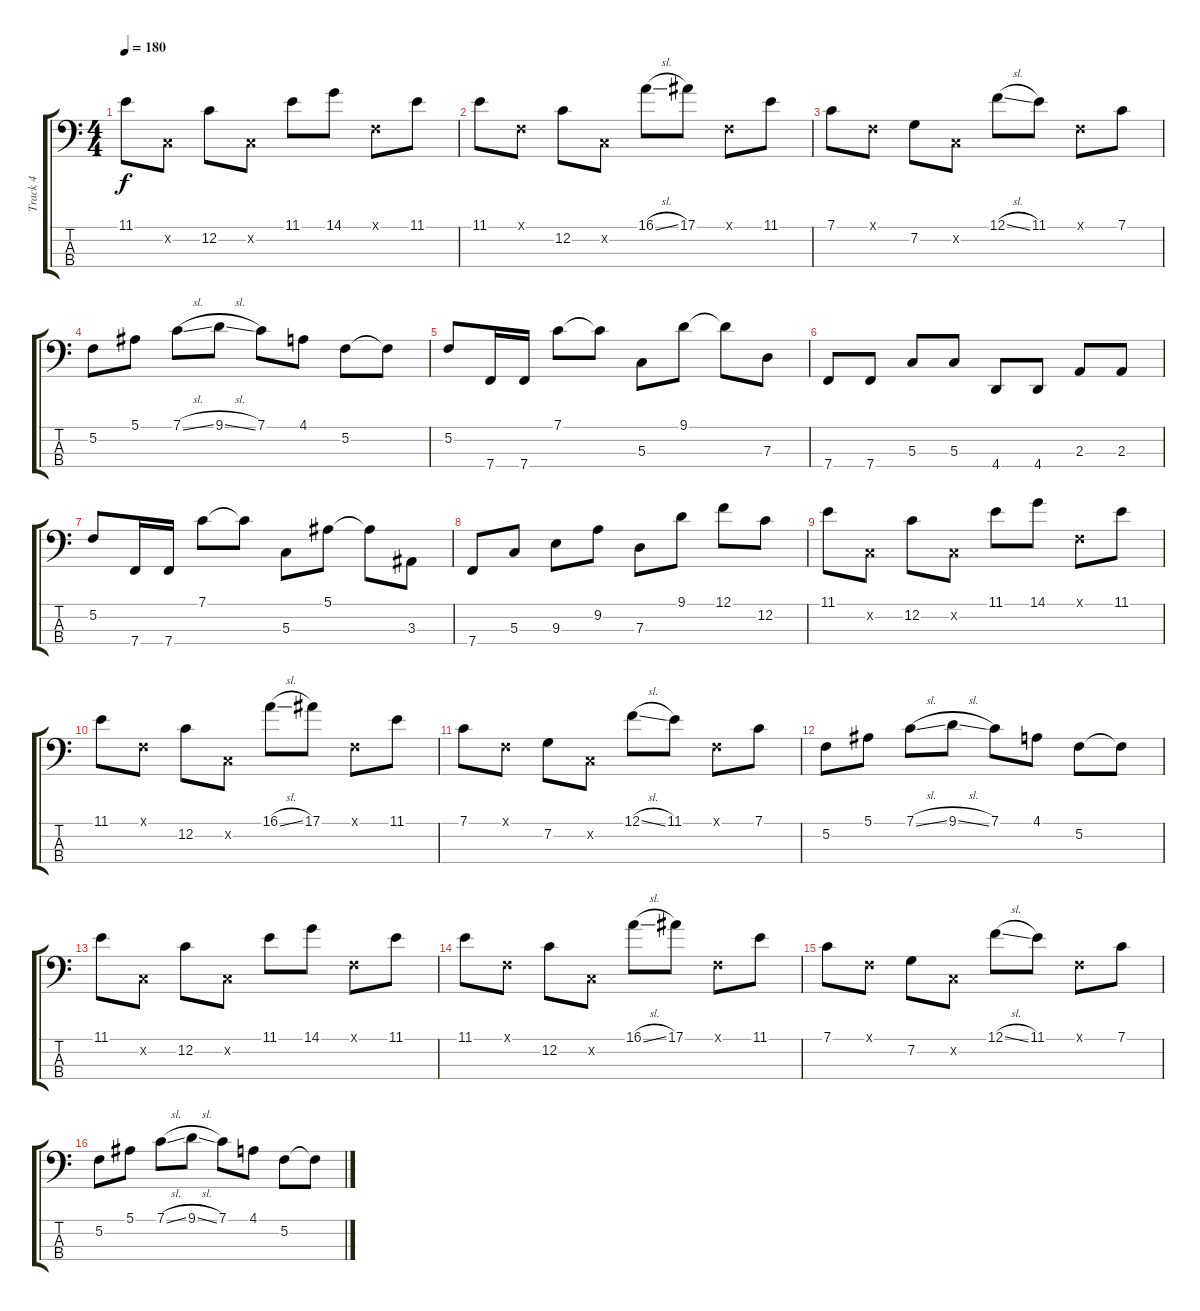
\track ("Track 4" "Track 4") {instrument electricbassfinger}
\staff {score tabs}
\tuning (F2 C2 G1 Bb0) {hide}
\ts (4 4)
\tempo 180
\clef f4
\ks c
11.1.8{dy f} 0.2{x}.8 12.2.8 0.2{x}.8 11.1.8 14.1.8 0.1{x}.8 11.1.8 |
11.1.8 0.1{x}.8 12.2.8 0.2{x}.8 16.1{sl}.8 17.1.8 0.1{x}.8 11.1.8 |
7.1.8 0.1{x}.8 7.2.8 0.2{x}.8 12.1{sl}.8 11.1.8 0.1{x}.8 7.1.8 |
5.2.8 5.1.8 7.1{sl}.8 9.1{sl}.8 7.1.8 4.1.8 5.2.8 5.2{t}.8 |
5.2.8 7.4.16 7.4.16 7.1.8 7.1{t}.8 5.3.8 9.1.8 9.1{t}.8 7.3.8 |
7.4.8 7.4.8 5.3.8 5.3.8 4.4.8 4.4.8 2.3.8 2.3.8 |
5.2.8 7.4.16 7.4.16 7.1.8 7.1{t}.8 5.3.8 5.1.8 5.1{t}.8 3.3.8 |
7.4.8 5.3.8 9.3.8 9.2.8 7.3.8 9.1.8 12.1.8 12.2.8 |
11.1.8 0.2{x}.8 12.2.8 0.2{x}.8 11.1.8 14.1.8 0.1{x}.8 11.1.8 |
11.1.8 0.1{x}.8 12.2.8 0.2{x}.8 16.1{sl}.8 17.1.8 0.1{x}.8 11.1.8 |
7.1.8 0.1{x}.8 7.2.8 0.2{x}.8 12.1{sl}.8 11.1.8 0.1{x}.8 7.1.8 |
5.2.8 5.1.8 7.1{sl}.8 9.1{sl}.8 7.1.8 4.1.8 5.2.8 5.2{t}.8 |
11.1.8 0.2{x}.8 12.2.8 0.2{x}.8 11.1.8 14.1.8 0.1{x}.8 11.1.8 |
11.1.8 0.1{x}.8 12.2.8 0.2{x}.8 16.1{sl}.8 17.1.8 0.1{x}.8 11.1.8 |
7.1.8 0.1{x}.8 7.2.8 0.2{x}.8 12.1{sl}.8 11.1.8 0.1{x}.8 7.1.8 |
5.2.8 5.1.8 7.1{sl}.8 9.1{sl}.8 7.1.8 4.1.8 5.2.8 5.2{t}.8
